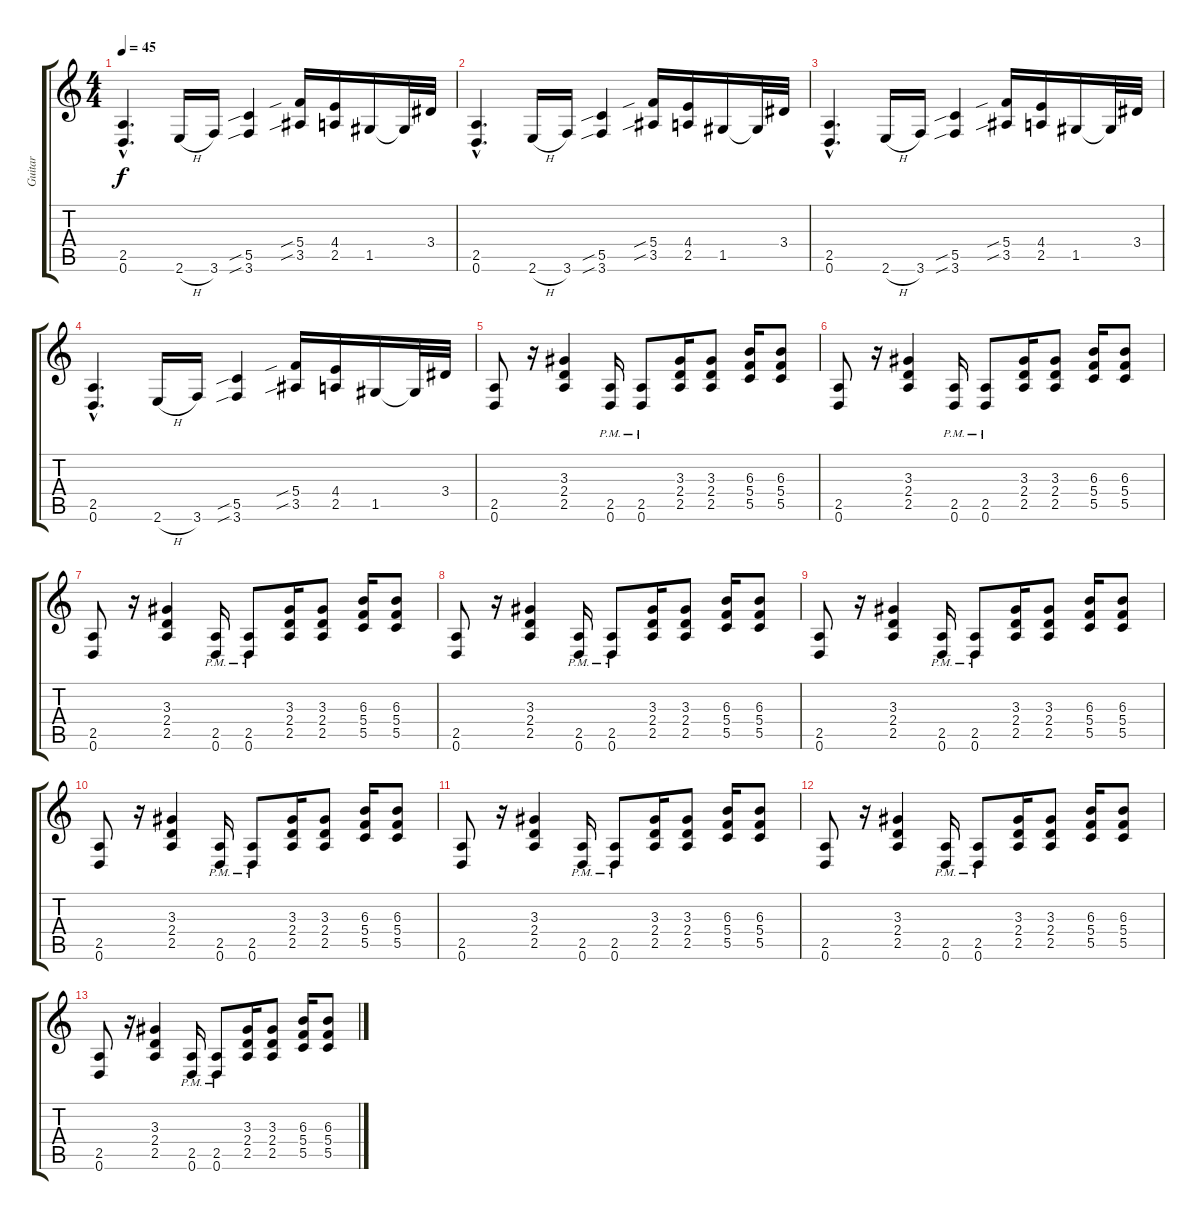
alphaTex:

\track ("Guitar" "Guitar") {instrument distortionguitar}
\staff {score tabs}
\tuning (D4 A3 F3 C3 G2 D2) {hide}
\ts (4 4)
\tempo 45
\clef g2
\ks c
(2.5{hac} 0.6{hac}).4{d dy f} 2.6{h}.16 3.6.16 (5.5{sib} 3.6{sib}).4 (5.4{sib} 3.5{sib}).16 (4.4 2.5).16 1.5.16 1.5{t}.32 3.4.32 |
(2.5{hac} 0.6{hac}).4{d} 2.6{h}.16 3.6.16 (5.5{sib} 3.6{sib}).4 (5.4{sib} 3.5{sib}).16 (4.4 2.5).16 1.5.16 1.5{t}.32 3.4.32 |
(2.5{hac} 0.6{hac}).4{d} 2.6{h}.16 3.6.16 (5.5{sib} 3.6{sib}).4 (5.4{sib} 3.5{sib}).16 (4.4 2.5).16 1.5.16 1.5{t}.32 3.4.32 |
(2.5{hac} 0.6{hac}).4{d} 2.6{h}.16 3.6.16 (5.5{sib} 3.6{sib}).4 (5.4{sib} 3.5{sib}).16 (4.4 2.5).16 1.5.16 1.5{t}.32 3.4.32 |
(2.5 0.6).8 r.16 (3.3 2.4 2.5).4 (2.5{pm} 0.6{pm}).16 (2.5{pm} 0.6{pm}).8 (3.3 2.4 2.5).16 (3.3 2.4 2.5).8 (6.3 5.4 5.5).16 (6.3 5.4 5.5).8 |
(2.5 0.6).8 r.16 (3.3 2.4 2.5).4 (2.5{pm} 0.6{pm}).16 (2.5{pm} 0.6{pm}).8 (3.3 2.4 2.5).16 (3.3 2.4 2.5).8 (6.3 5.4 5.5).16 (6.3 5.4 5.5).8 |
(2.5 0.6).8 r.16 (3.3 2.4 2.5).4 (2.5{pm} 0.6{pm}).16 (2.5{pm} 0.6{pm}).8 (3.3 2.4 2.5).16 (3.3 2.4 2.5).8 (6.3 5.4 5.5).16 (6.3 5.4 5.5).8 |
(2.5 0.6).8 r.16 (3.3 2.4 2.5).4 (2.5{pm} 0.6{pm}).16 (2.5{pm} 0.6{pm}).8 (3.3 2.4 2.5).16 (3.3 2.4 2.5).8 (6.3 5.4 5.5).16 (6.3 5.4 5.5).8 |
(2.5 0.6).8 r.16 (3.3 2.4 2.5).4 (2.5{pm} 0.6{pm}).16 (2.5{pm} 0.6{pm}).8 (3.3 2.4 2.5).16 (3.3 2.4 2.5).8 (6.3 5.4 5.5).16 (6.3 5.4 5.5).8 |
(2.5 0.6).8{volume 0} r.16 (3.3 2.4 2.5).4 (2.5{pm} 0.6{pm}).16 (2.5{pm} 0.6{pm}).8 (3.3 2.4 2.5).16 (3.3 2.4 2.5).8 (6.3 5.4 5.5).16 (6.3 5.4 5.5).8 |
(2.5 0.6).8 r.16 (3.3 2.4 2.5).4 (2.5{pm} 0.6{pm}).16 (2.5{pm} 0.6{pm}).8 (3.3 2.4 2.5).16 (3.3 2.4 2.5).8 (6.3 5.4 5.5).16 (6.3 5.4 5.5).8 |
(2.5 0.6).8 r.16 (3.3 2.4 2.5).4 (2.5{pm} 0.6{pm}).16 (2.5{pm} 0.6{pm}).8 (3.3 2.4 2.5).16 (3.3 2.4 2.5).8 (6.3 5.4 5.5).16 (6.3 5.4 5.5).8 |
(2.5 0.6).8 r.16 (3.3 2.4 2.5).4 (2.5{pm} 0.6{pm}).16 (2.5{pm} 0.6{pm}).8 (3.3 2.4 2.5).16 (3.3 2.4 2.5).8 (6.3 5.4 5.5).16 (6.3 5.4 5.5).8
